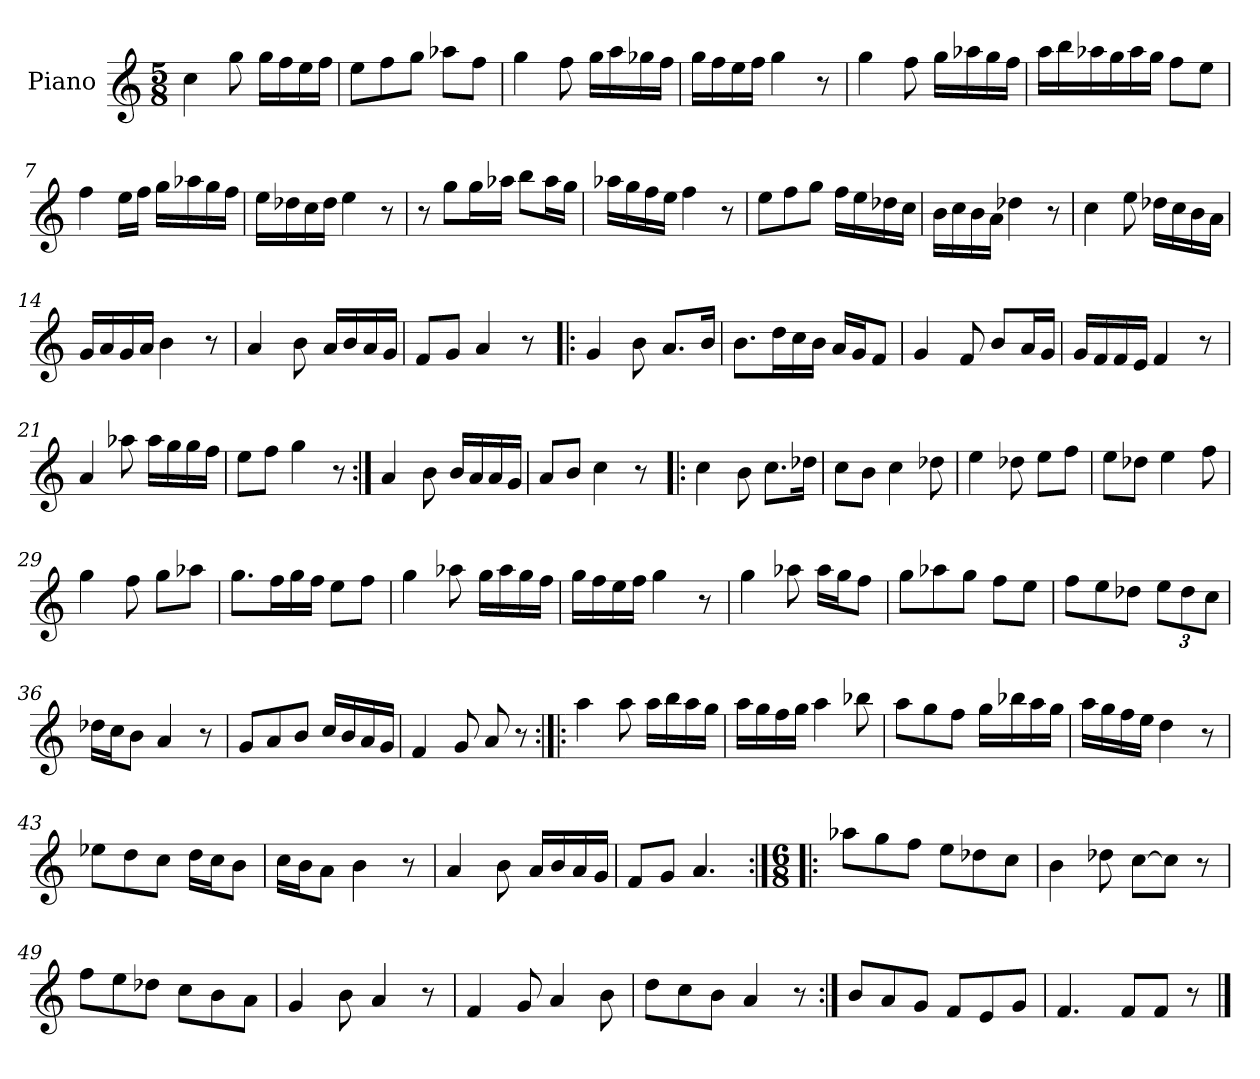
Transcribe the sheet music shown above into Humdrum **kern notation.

**kern
*part1
*staff1
*I"Piano
*I'Pno.
*clefG2
*k[]
*M5/8
=1
4cc\
8gg\
16gg\LL
16ff\
16ee\
16ff\JJ
=2
8ee\L
8ff\
8gg\J
8aa-X\L
8ff\J
=3
4gg\
8ff\
16gg\LL
16aa\
16gg-X\
16ff\JJ
=4
16gg\LL
16ff\
16ee\
16ff\JJ
4gg\
8r
=5
4gg\
8ff\
16gg\LL
16aa-X\
16gg\
16ff\JJ
=6
16aa\LL
16bb\
16aa-X\
16gg\
16aa-\
16gg\JJ
8ff\L
8ee\J
!!LO:LB:g=z
=7
4ff\
16ee\LL
16ff\JJ
16gg\LL
16aa-X\
16gg\
16ff\JJ
=8
16ee\LL
16dd-X\
16cc\
16dd-\JJ
4ee\
8r
=9
8r
8gg\L
16gg\L
16aa-X\JJ
8bb\L
16aa-\L
16gg\JJ
=10
16aa-X\LL
16gg\
16ff\
16ee\JJ
4ff\
8r
=11
8ee\L
8ff\
8gg\J
16ff\LL
16ee\
16dd-X\
16cc\JJ
=12
16b\LL
16cc\
16b\
16a\JJ
4dd-X\
8r
!!LO:LB:g=z
=13
4cc\
8ee\
16dd-X\LL
16cc\
16b\
16a\JJ
=14
16g/LL
16a/
16g/
16a/JJ
4b\
8r
=15
4a/
8b\
16a/LL
16b/
16a/
16g/JJ
=16
8f/L
8g/J
4a/
8r
=17!|:
4g/
8b\
8.a/L
16b/Jk
=18
8.b\L
16dd\L
16cc\
16b\JJ
16a/LL
16g/J
8f/J
=19
4g/
8f/
8b/L
16a/L
16g/JJ
!!LO:LB:g=z
=20
16g/LL
16f/
16f/
16e/JJ
4f/
8r
=21
4a/
8aa-X\
16aa-\LL
16gg\
16gg\
16ff\JJ
=22
8ee\L
8ff\J
4gg\
8r
=23:|!
4a/
8b\
16b/LL
16a/
16a/
16g/JJ
=24
8a/L
8b/J
4cc\
8r
=25!|:
4cc\
8b\
8.cc\L
16dd-X\Jk
=26
8cc\L
8b\J
4cc\
8dd-X\
!!LO:LB:g=z
=27
4ee\
8dd-X\
8ee\L
8ff\J
=28
8ee\L
8dd-X\J
4ee\
8ff\
=29
4gg\
8ff\
8gg\L
8aa-X\J
=30
8.gg\L
16ff\L
16gg\
16ff\JJ
8ee\L
8ff\J
=31
4gg\
8aa-X\
16gg\LL
16aa-\
16gg\
16ff\JJ
=32
16gg\LL
16ff\
16ee\
16ff\JJ
4gg\
8r
=33
4gg\
8aa-X\
16aa-\LL
16gg\J
8ff\J
!!LO:LB:g=z
=34
8gg\L
8aa-X\
8gg\J
8ff\L
8ee\J
=35
8ff\L
8ee\
8dd-X\J
*Xbrackettup
12ee\L
12dd-\
12cc\J
=36
16dd-X\LL
16cc\J
8b\J
4a/
8r
=37
8g/L
8a/
8b/J
16cc/LL
16b/
16a/
16g/JJ
=38
4f/
8g/
8a/
8r
=39:|!|:
4aa\
8aa\
16aa\LL
16bb\
16aa\
16gg\JJ
!!LO:LB:g=z
=40
16aa\LL
16gg\
16ff\
16gg\JJ
4aa\
8bb-X\
=41
8aa\L
8gg\
8ff\J
16gg\LL
16bb-X\
16aa\
16gg\JJ
=42
16aa\LL
16gg\
16ff\
16ee\JJ
4dd\
8r
=43
8ee-X\L
8dd\
8cc\J
16dd\LL
16cc\J
8b\J
=44
16cc\LL
16b\J
8a\J
4b\
8r
=45
4a/
8b\
16a/LL
16b/
16a/
16g/JJ
!!LO:LB:g=z
=46
8f/L
8g/J
4.a/
=47:|!|:
*M6/8
8aa-X\L
8gg\
8ff\J
8ee\L
8dd-X\
8cc\J
=48
4b\
8dd-X\
[8cc\L
8cc\J]
8r
=49
8ff\L
8ee\
8dd-X\J
8cc\L
8b\
8a\J
=50
4g/
8b\
4a/
8r
=51
4f/
8g/
4a/
8b\
=52
8dd\L
8cc\
8b\J
4a/
8r
!!LO:LB:g=z
=53:|!
8b/L
8a/
8g/J
8f/L
8e/
8g/J
=54
4.f/
8f/L
8f/J
8r
==
*-
